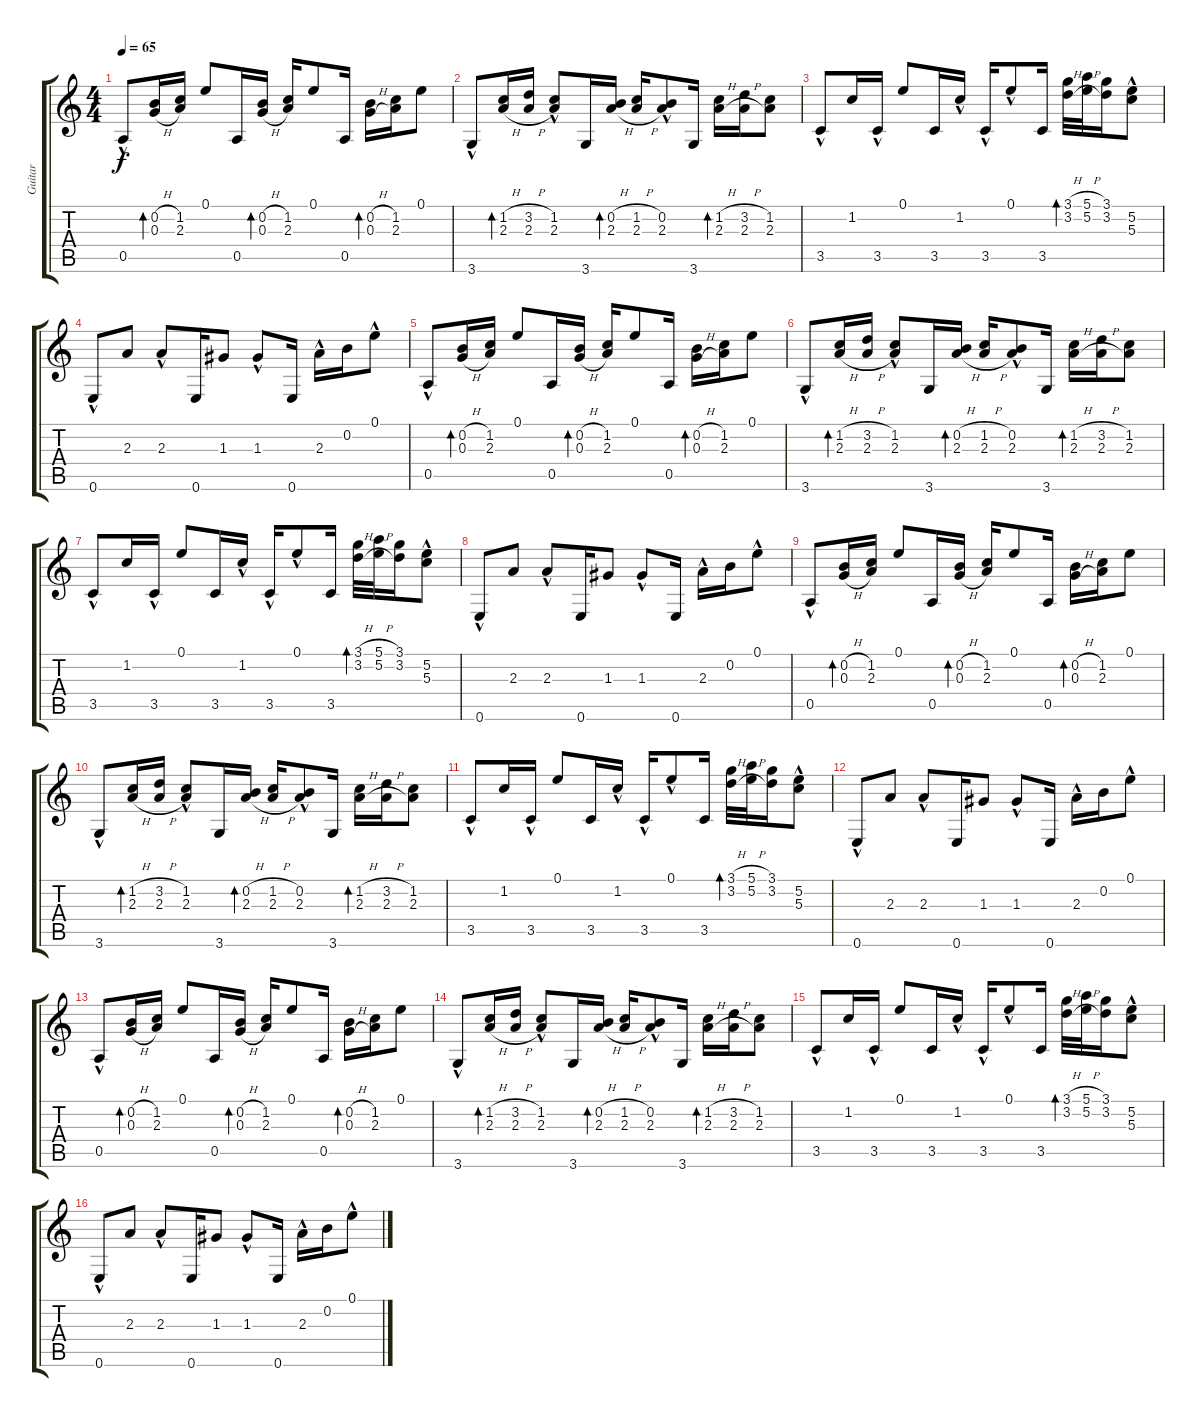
\track ("Guitar" "Guitar") {instrument electricguitarclean}
\staff {score tabs}
\tuning (E4 B3 G3 D3 A2 E2) {hide}
\ts (4 4)
\tempo 65
\clef g2
\ks c
0.5{hac}.8{dy f instrument electricguitarclean} (0.2{h} 0.3{h}).16{bd 60} (1.2 2.3).16 0.1.8 0.5.16 (0.2{h} 0.3{h}).16{bd 60} (1.2 2.3).16 0.1.8 0.5.16 (0.2{h} 0.3{h}).16{bd 60} (1.2 2.3).16 0.1.8 |
3.6{hac}.8 (1.2{h} 2.3{h}).16{bd 60} (3.2{h} 2.3{h}).16 (1.2{hac} 2.3{hac}).8 3.6.16 (0.2{h} 2.3{h}).16{bd 60} (1.2{h} 2.3{h}).16 (0.2{hac} 2.3{hac}).8 3.6.16 (1.2{h} 2.3{h}).16{bd 60} (3.2{h} 2.3{h}).16 (1.2 2.3).8 |
3.5{hac}.8 1.2.16 3.5{hac}.16 0.1.8 3.5.16 1.2{hac}.16 3.5{hac}.16 0.1{hac}.8 3.5.16 (3.1{h} 3.2{h}).32{bd 60} (5.1{h} 5.2{h}).32 (3.1 3.2).16 (5.2{hac} 5.3).8 |
0.6{hac}.8 2.3.8 2.3{hac}.8 0.6.16 1.3.8 1.3{hac}.8 0.6.16 2.3{hac}.16 0.2.16 0.1{hac}.8 |
0.5{hac}.8 (0.2{h} 0.3{h}).16{bd 60} (1.2 2.3).16 0.1.8 0.5.16 (0.2{h} 0.3{h}).16{bd 60} (1.2 2.3).16 0.1.8 0.5.16 (0.2{h} 0.3{h}).16{bd 60} (1.2 2.3).16 0.1.8 |
3.6{hac}.8 (1.2{h} 2.3{h}).16{bd 60} (3.2{h} 2.3{h}).16 (1.2{hac} 2.3{hac}).8 3.6.16 (0.2{h} 2.3{h}).16{bd 60} (1.2{h} 2.3{h}).16 (0.2{hac} 2.3{hac}).8 3.6.16 (1.2{h} 2.3{h}).16{bd 60} (3.2{h} 2.3{h}).16 (1.2 2.3).8 |
3.5{hac}.8 1.2.16 3.5{hac}.16 0.1.8 3.5.16 1.2{hac}.16 3.5{hac}.16 0.1{hac}.8 3.5.16 (3.1{h} 3.2{h}).32{bd 60} (5.1{h} 5.2{h}).32 (3.1 3.2).16 (5.2{hac} 5.3).8 |
0.6{hac}.8 2.3.8 2.3{hac}.8 0.6.16 1.3.8 1.3{hac}.8 0.6.16 2.3{hac}.16 0.2.16 0.1{hac}.8 |
0.5{hac}.8 (0.2{h} 0.3{h}).16{bd 60} (1.2 2.3).16 0.1.8 0.5.16 (0.2{h} 0.3{h}).16{bd 60} (1.2 2.3).16 0.1.8 0.5.16 (0.2{h} 0.3{h}).16{bd 60} (1.2 2.3).16 0.1.8 |
3.6{hac}.8 (1.2{h} 2.3{h}).16{bd 60} (3.2{h} 2.3{h}).16 (1.2{hac} 2.3{hac}).8 3.6.16 (0.2{h} 2.3{h}).16{bd 60} (1.2{h} 2.3{h}).16 (0.2{hac} 2.3{hac}).8 3.6.16 (1.2{h} 2.3{h}).16{bd 60} (3.2{h} 2.3{h}).16 (1.2 2.3).8 |
3.5{hac}.8 1.2.16 3.5{hac}.16 0.1.8 3.5.16 1.2{hac}.16 3.5{hac}.16 0.1{hac}.8 3.5.16 (3.1{h} 3.2{h}).32{bd 60} (5.1{h} 5.2{h}).32 (3.1 3.2).16 (5.2{hac} 5.3).8 |
0.6{hac}.8 2.3.8 2.3{hac}.8 0.6.16 1.3.8 1.3{hac}.8 0.6.16 2.3{hac}.16 0.2.16 0.1{hac}.8 |
0.5{hac}.8 (0.2{h} 0.3{h}).16{bd 60} (1.2 2.3).16 0.1.8 0.5.16 (0.2{h} 0.3{h}).16{bd 60} (1.2 2.3).16 0.1.8 0.5.16 (0.2{h} 0.3{h}).16{bd 60} (1.2 2.3).16 0.1.8 |
3.6{hac}.8 (1.2{h} 2.3{h}).16{bd 60} (3.2{h} 2.3{h}).16 (1.2{hac} 2.3{hac}).8 3.6.16 (0.2{h} 2.3{h}).16{bd 60} (1.2{h} 2.3{h}).16 (0.2{hac} 2.3{hac}).8 3.6.16 (1.2{h} 2.3{h}).16{bd 60} (3.2{h} 2.3{h}).16 (1.2 2.3).8 |
3.5{hac}.8 1.2.16 3.5{hac}.16 0.1.8 3.5.16 1.2{hac}.16 3.5{hac}.16 0.1{hac}.8 3.5.16 (3.1{h} 3.2{h}).32{bd 60} (5.1{h} 5.2{h}).32 (3.1 3.2).16 (5.2{hac} 5.3).8 |
0.6{hac}.8 2.3.8 2.3{hac}.8 0.6.16 1.3.8 1.3{hac}.8 0.6.16 2.3{hac}.16 0.2.16 0.1{hac}.8
